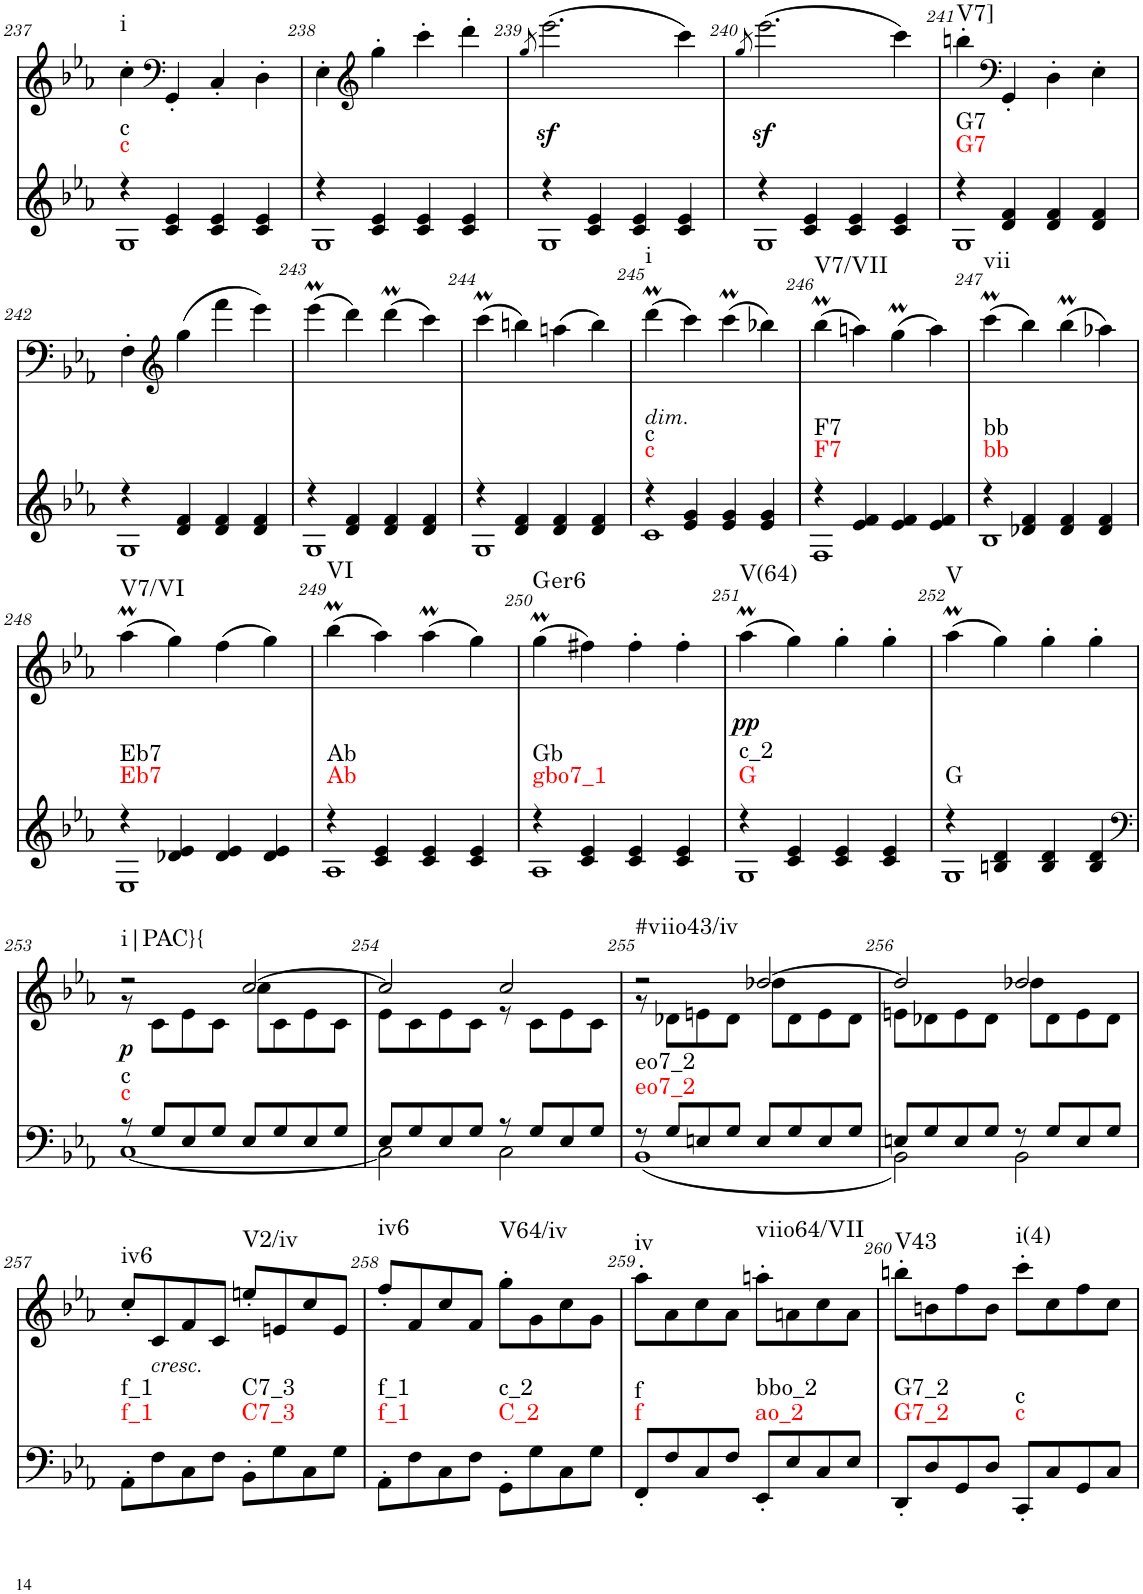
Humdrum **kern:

**kern	**kern	**text	**dynam	**harte
*part2	*part1	*part1	*part1	*part1
*staff2	*staff1	*staff1	*staff1	*
*I"piano	*I"piano	*	*	*
*I'Pno	*I'Pno	*	*	*
!!LO:PB:g=z
*clefG2	*clefG2	*	*	*
*k[b-e-a-]	*k[b-e-a-]	*	*	*
*M2/2	*M2/2	*	*	*
*met(c|)	*met(c|)	*	*	*
=237	=237	=237	=237	=237
*^	*	*	*	*
!	!	!	!	!	!LO:H:kt=i
4r	1G	4cc'\	.	.	N
*	*	*clefF4	*	*	*
4c/ 4e-/	.	4GG'/	.	.	.
4c/ 4e-/	.	4C'/	.	.	.
4c/ 4e-/	.	4D'\	.	.	.
=238	=238	=238	=238	=238	=238
4r	1G	4E-'\	.	.	.
*	*	*clefG2	*	*	*
4c/ 4e-/	.	4gg'\	.	.	.
4c/ 4e-/	.	4ccc'\	.	.	.
4c/ 4e-/	.	4ddd'\	.	.	.
=239	=239	=239	=239	=239	=239
.	.	8qgg/	.	.	.
4r	1G	(2.eee-z<\	.	.	.
4c/ 4e-/	.	.	.	.	.
4c/ 4e-/	.	.	.	.	.
4c/ 4e-/	.	4ccc\)	.	.	.
=240	=240	=240	=240	=240	=240
.	.	8qgg/	.	.	.
4r	1G	(2.eee-z<\	.	.	.
4c/ 4e-/	.	.	.	.	.
4c/ 4e-/	.	.	.	.	.
4c/ 4e-/	.	4ccc\)	.	.	.
=241	=241	=241	=241	=241	=241
!	!	!	!	!	!LO:H:kt=V7]
4r	1G	4bbn'\	.	.	N
*	*	*clefF4	*	*	*
4d/ 4f/	.	4GG'/	.	.	.
4d/ 4f/	.	4D'\	.	.	.
4d/ 4f/	.	4E-'\	.	.	.
!!LO:LB:g=z
=242	=242	=242	=242	=242	=242
4r	1G	4F'\	.	.	.
*	*	*clefG2	*	*	*
4d/ 4f/	.	(4gg\	.	.	.
4d/ 4f/	.	4fff\	.	.	.
4d/ 4f/	.	4eee-\)	.	.	.
=243	=243	=243	=243	=243	=243
4r	1G	(4eee-M\	.	.	.
4d/ 4f/	.	4ddd\)	.	.	.
4d/ 4f/	.	(4dddm\	.	.	.
4d/ 4f/	.	4ccc\)	.	.	.
=244	=244	=244	=244	=244	=244
4r	1G	(4cccM\	.	.	.
4d/ 4f/	.	4bbn\)	.	.	.
4d/ 4f/	.	(4aan\	.	.	.
4d/ 4f/	.	4bb\)	.	.	.
=245	=245	=245	=245	=245	=245
!	!	!LO:TX:b:i:t=dim.	!	!	!LO:H:kt=i
4r	1c	(4dddm\	.	.	N
4e-/ 4g/	.	4ccc\)	.	.	.
4e-/ 4g/	.	(4cccM\	.	.	.
4e-/ 4g/	.	4bb-X\)	.	.	.
=246	=246	=246	=246	=246	=246
!	!	!	!	!	!LO:H:kt=V7/VII
4r	1F	(4bb-M\	.	.	N
4e-/ 4f/	.	4aan\)	.	.	.
4e-/ 4f/	.	(4ggm\	.	.	.
4e-/ 4f/	.	4aa\)	.	.	.
=247	=247	=247	=247	=247	=247
!	!	!	!	!	!LO:H:kt=vii
4r	1B-	(4cccM\	.	.	N
4d-X/ 4f/	.	4bb-\)	.	.	.
4d-/ 4f/	.	(4bb-M\	.	.	.
4d-/ 4f/	.	4aa-X\)	.	.	.
!!LO:LB:g=z
=248	=248	=248	=248	=248	=248
!	!	!	!	!	!LO:H:kt=V7/VI
4r	1E-	(4aa-M\	.	.	N
4d-X/ 4e-/	.	4gg\)	.	.	.
4d-/ 4e-/	.	(4ff\	.	.	.
4d-/ 4e-/	.	4gg\)	.	.	.
=249	=249	=249	=249	=249	=249
!	!	!	!	!	!LO:H:kt=VI
4r	1A-	(4bb-M\	.	.	N
4c/ 4e-/	.	4aa-\)	.	.	.
4c/ 4e-/	.	(4aa-M\	.	.	.
4c/ 4e-/	.	4gg\)	.	.	.
=250	=250	=250	=250	=250	=250
!	!	!	!	!	!LO:H:kt=er
4r	1A-	(4ggm\	.	.	.
4c/ 4e-/	.	4ff#X\)	.	.	.
4c/ 4e-/	.	4ff#'\	.	.	.
4c/ 4e-/	.	4ff#'\	.	.	.
=251	=251	=251	=251	=251	=251
!	!	!	!LO:LY:b	!LO:DY:b	!LO:H:kt=V(64)
4r	1G	(4aa-M\	pp	pp	N
4c/ 4e-/	.	4gg\)	.	.	.
4c/ 4e-/	.	4gg'\	.	.	.
4c/ 4e-/	.	4gg'\	.	.	.
=252	=252	=252	=252	=252	=252
!	!	!	!	!	!LO:H:kt=V
4r	1G	(4aa-M\	.	.	N
4Bn/ 4d/	.	4gg\)	.	.	.
4B/ 4d/	.	4gg'\	.	.	.
4B/ 4d/	.	4gg'\	.	.	.
!!LO:LB:g=z
=253	=253	=253	=253	=253	=253
*clefF4	*	*	*	*	*
*	*	*^	*	*	*
!	!	!	!	!	!LO:DY:b	!LO:H:kt=i|PAC}{
8r	[1C	2r	8r	.	p	N
!	!	!	!	!LO:LY:b	!	!
8G/L	.	.	8c\L	p	.	.
8E-/	.	.	8e-\	.	.	.
8G/J	.	.	8c\J	.	.	.
8E-/L	.	[2cc/	8cc\L	.	.	.
8G/	.	.	8c\	.	.	.
8E-/	.	.	8e-\	.	.	.
8G/J	.	.	8c\J	.	.	.
=254	=254	=254	=254	=254	=254	=254
8E-/L	2C\]	2cc/]	8e-\L	.	.	.
8G/	.	.	8c\	.	.	.
8E-/	.	.	8e-\	.	.	.
8G/J	.	.	8c\J	.	.	.
8r	2C\	2cc/	8r	.	.	.
8G/L	.	.	8c\L	.	.	.
8E-/	.	.	8e-\	.	.	.
8G/J	.	.	8c\J	.	.	.
=255	=255	=255	=255	=255	=255	=255
!	!	!	!	!	!	!LO:H:kt=#viio43/iv
8r	(1BB-	2r	8r	.	.	N
8G/L	.	.	8d-X\L	.	.	.
8En/	.	.	8en\	.	.	.
8G/J	.	.	8d-\J	.	.	.
8E/L	.	[2dd-X/	8dd-\L	.	.	.
8G/	.	.	8d-\	.	.	.
8E/	.	.	8e\	.	.	.
8G/J	.	.	8d-\J	.	.	.
=256	=256	=256	=256	=256	=256	=256
8En/L	2BB-\)	2dd-/]	8en\L	.	.	.
8G/	.	.	8d-X\	.	.	.
8E/	.	.	8e\	.	.	.
8G/J	.	.	8d-\J	.	.	.
8r	2BB-\	2dd-X/	8dd-\L	.	.	.
8G/L	.	.	8d-\	.	.	.
8E/	.	.	8e\	.	.	.
8G/J	.	.	8d-\J	.	.	.
*v	*v	*	*	*	*	*
!!LO:LB:g=z
=257	=257	=257	=257	=257	=257
!	!	!	!	!	!LO:H:kt=iv6
*	*v	*v	*	*	*
8AA-'\L	8cc'/L	.	.	N
!	!LO:TX:b:i:t=cresc.	!	!	!
8F\	8c/	.	.	.
8C\	8f/	.	.	.
8F\J	8c/J	.	.	.
!	!	!	!	!LO:H:kt=V2/iv
8BB-'\L	8een'/L	.	.	N
8G\	8en/	.	.	.
8C\	8cc/	.	.	.
8G\J	8e/J	.	.	.
=258	=258	=258	=258	=258
!	!	!	!	!LO:H:kt=iv6
8AA-'\L	8ff'/L	.	.	N
8F\	8f/	.	.	.
8C\	8cc/	.	.	.
8F\J	8f/J	.	.	.
!	!	!	!	!LO:H:kt=V64/iv
8GG'\L	8gg'\L	.	.	N
8G\	8g\	.	.	.
8C\	8cc\	.	.	.
8G\J	8g\J	.	.	.
=259	=259	=259	=259	=259
!	!	!	!	!LO:H:kt=iv
8FF'/L	8aa-'\L	.	.	N
8F/	8a-\	.	.	.
8C/	8cc\	.	.	.
8F/J	8a-\J	.	.	.
!	!	!	!	!LO:H:kt=viio64/VII
8EE-'/L	8aan'\L	.	.	N
8E-/	8an\	.	.	.
8C/	8cc\	.	.	.
8E-/J	8a\J	.	.	.
=260	=260	=260	=260	=260
!	!	!	!	!LO:H:kt=V43
8DD'/L	8bbn'\L	.	.	N
8D/	8bn\	.	.	.
8GG/	8ff\	.	.	.
8D/J	8b\J	.	.	.
!	!	!	!	!LO:H:kt=i(4)
8CC'/L	8ccc'\L	.	.	N
8C/	8cc\	.	.	.
8GG/	8ff\	.	.	.
8C/J	8cc\J	.	.	.
=	=	=	=	=
*-	*-	*-	*-	*-
